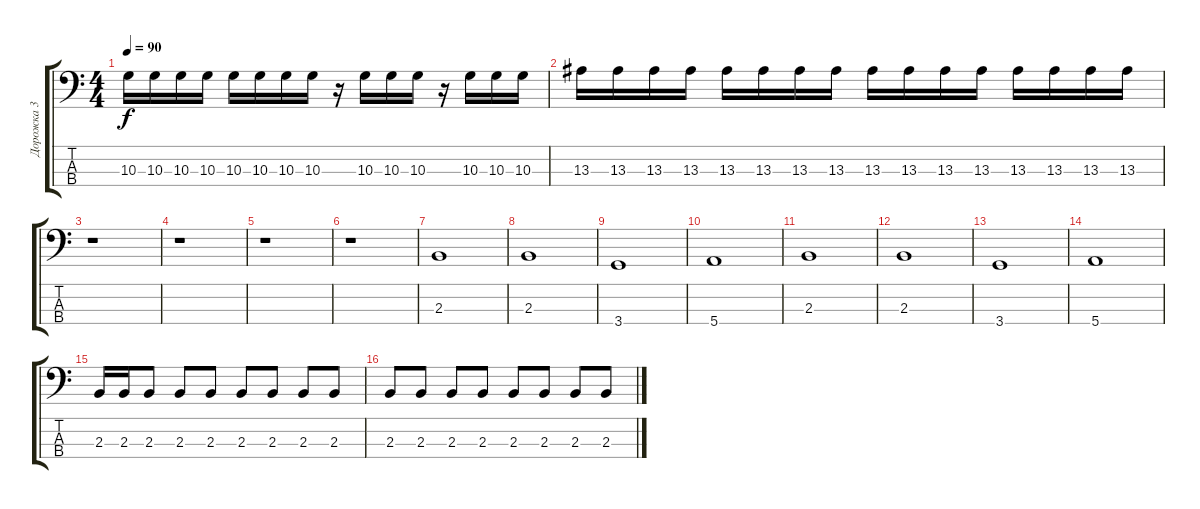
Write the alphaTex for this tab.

\track ("Дорожка 3" "Дорожка 3") {instrument electricbassfinger}
\staff {score tabs}
\tuning (G2 D2 A1 E1) {hide}
\ts (4 4)
\tempo 90
\clef f4
\ks c
10.3.16{dy f} 10.3.16 10.3.16 10.3.16 10.3.16 10.3.16 10.3.16 10.3.16 r.16 10.3.16 10.3.16 10.3.16 r.16 10.3.16 10.3.16 10.3.16 |
13.3.16 13.3.16 13.3.16 13.3.16 13.3.16 13.3.16 13.3.16 13.3.16 13.3.16 13.3.16 13.3.16 13.3.16 13.3.16 13.3.16 13.3.16 13.3.16 |
r.1 |
r.1 |
r.1 |
r.1 |
2.3.1 |
2.3.1 |
3.4.1 |
5.4.1 |
2.3.1 |
2.3.1 |
3.4.1 |
5.4.1 |
2.3.16 2.3.16 2.3.8 2.3.8 2.3.8 2.3.8 2.3.8 2.3.8 2.3.8 |
2.3.8 2.3.8 2.3.8 2.3.8 2.3.8 2.3.8 2.3.8 2.3.8
